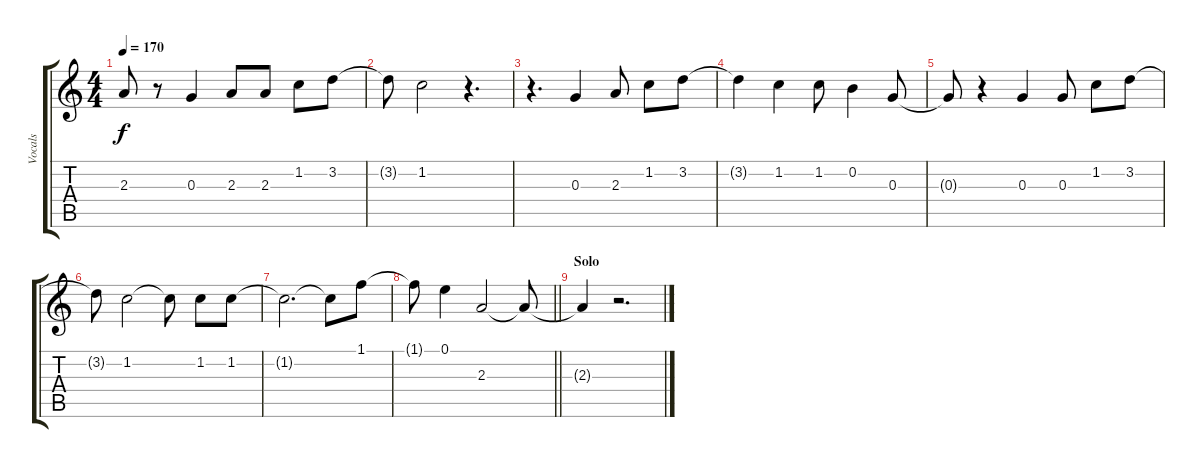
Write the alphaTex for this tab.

\track ("Vocals" "Vocals") {instrument electricguitarjazz}
\staff {score tabs}
\tuning (E4 B3 G3 D3 A2 E2) {hide}
\ts (4 4)
\tempo 170
\clef g2
\ks c
2.3{t}.8{dy f} r.8 0.3.4 2.3.8 2.3.8 1.2.8 3.2.8 |
3.2{t}.8 1.2.2 r.4{d} |
r.4{d} 0.3.4 2.3.8 1.2.8 3.2.8 |
3.2{t}.4 1.2.4 1.2.8 0.2.4 0.3.8 |
0.3{t}.8 r.4 0.3.4 0.3.8 1.2.8 3.2.8 |
3.2{t}.8 1.2.2 1.2{t}.8 1.2.8 1.2.8 |
1.2{t}.2{d} 1.2{t}.8 1.1.8 |
\barLineRight lightlight
1.1{t}.8 0.1.4 2.3.2 2.3{t}.8 |
\section ("" "Solo")
2.3{t}.4 r.2{d}
